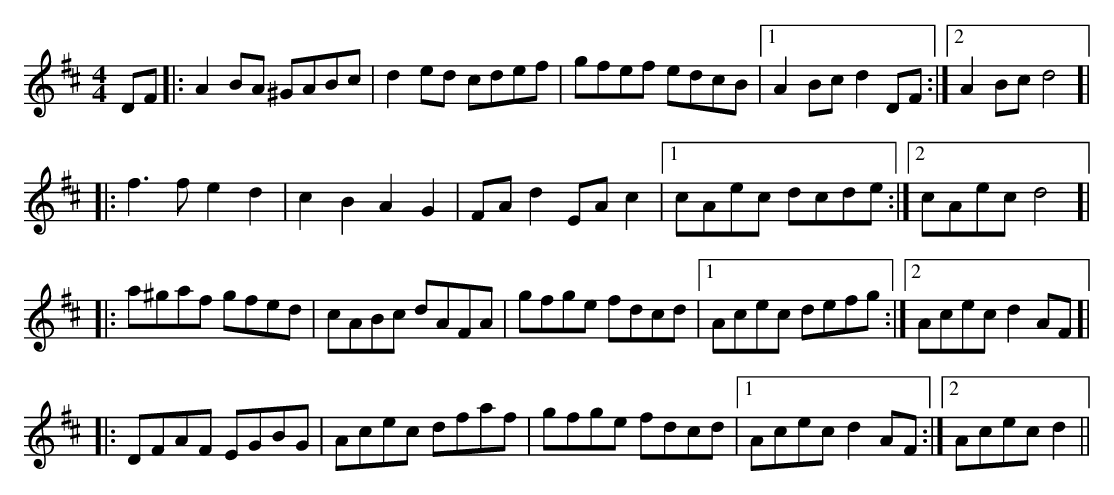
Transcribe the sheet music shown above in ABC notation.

X:1
M:4/4
K:D
DF|:A2BA ^GABc|d2ed cdef|gfef edcB|1 A2Bc d2 DF:|2 A2Bc d4 ]|
|:f3f e2d2|c2B2 A2G2|FAd2 EAc2|1 cAec dcde:|2 cAec d4 ]|
|:a^gaf gfed|cABc dAFA|gfge fdcd|1 Acec defg:|2 Acec d2AF ]|
|:DFAF EGBG|Acec dfaf|gfge fdcd|1 Acec d2AF:|2 Acec d2||
